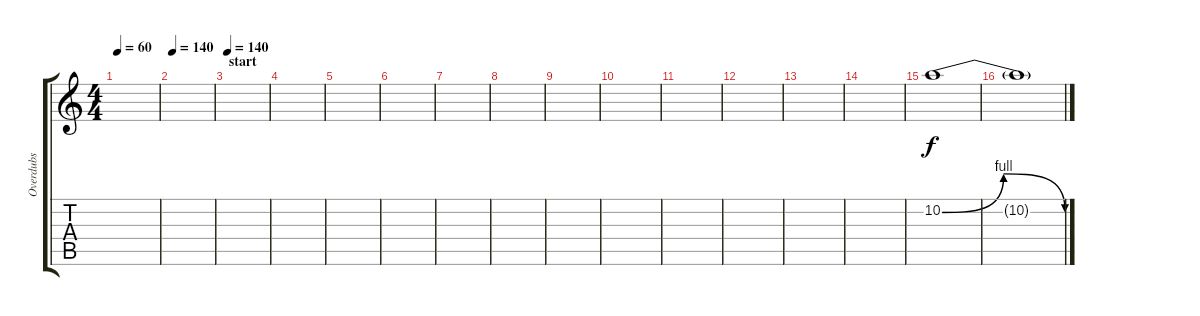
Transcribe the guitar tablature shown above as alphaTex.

\track ("Overdubs" "Overdubs") {instrument distortionguitar}
\staff {score tabs}
\tuning (E4 B3 G3 D3 A2 E2) {hide}
\ts (4 4)
\tempo 60
\clef g2
\ks c
|
\tempo 140
|
\section ("" "start")
\tempo 140
|
|
|
|
|
|
|
|
|
|
|
|
10.2{be (bendrelease 0 0 8 4 50 4 60 0)}.1{volume 13 instrument distortionguitar} |
10.2{t}.1
